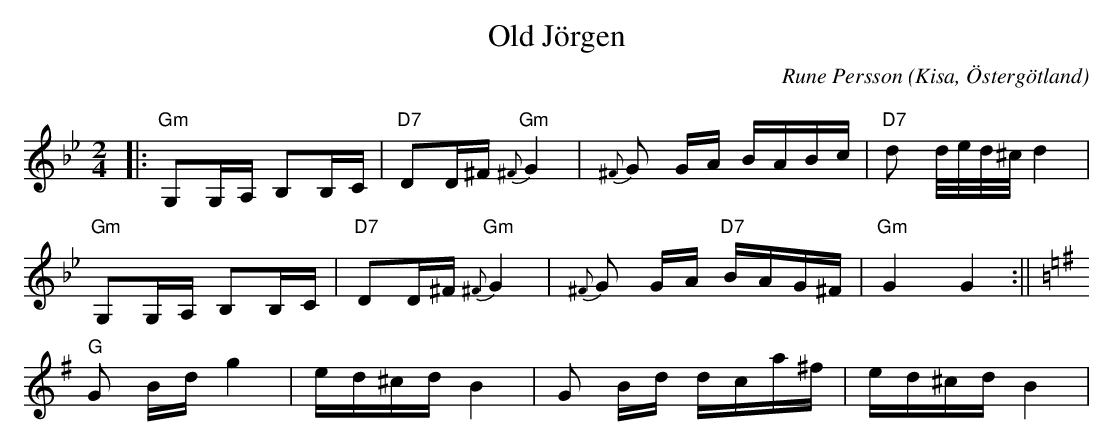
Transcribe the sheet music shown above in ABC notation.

X:1
T:Old Jörgen
C:Rune Persson
O:Kisa, Östergötland
Q:60
M:2/4
L:1/8
K:Gm
|:"Gm"G,G,/A,/ B,B,/C/|"D7"DD/^F/"Gm" {^F}G2|{^F}G G/A/ B/A/B/c/|"D7"d d/4e/4d/4^c/4 d2|
"Gm"G,G,/A,/ B,B,/C/|"D7"DD/^F/"Gm" {^F}G2|{^F}G G/A/ "D7"B/A/G/^F/|"Gm"G2 G2:||
[K:G]"G" G B/d/ g2|e/d/^c/d/ B2 | G B/d/ d/c/a/^f/|e/d/^c/d/ B2 |
